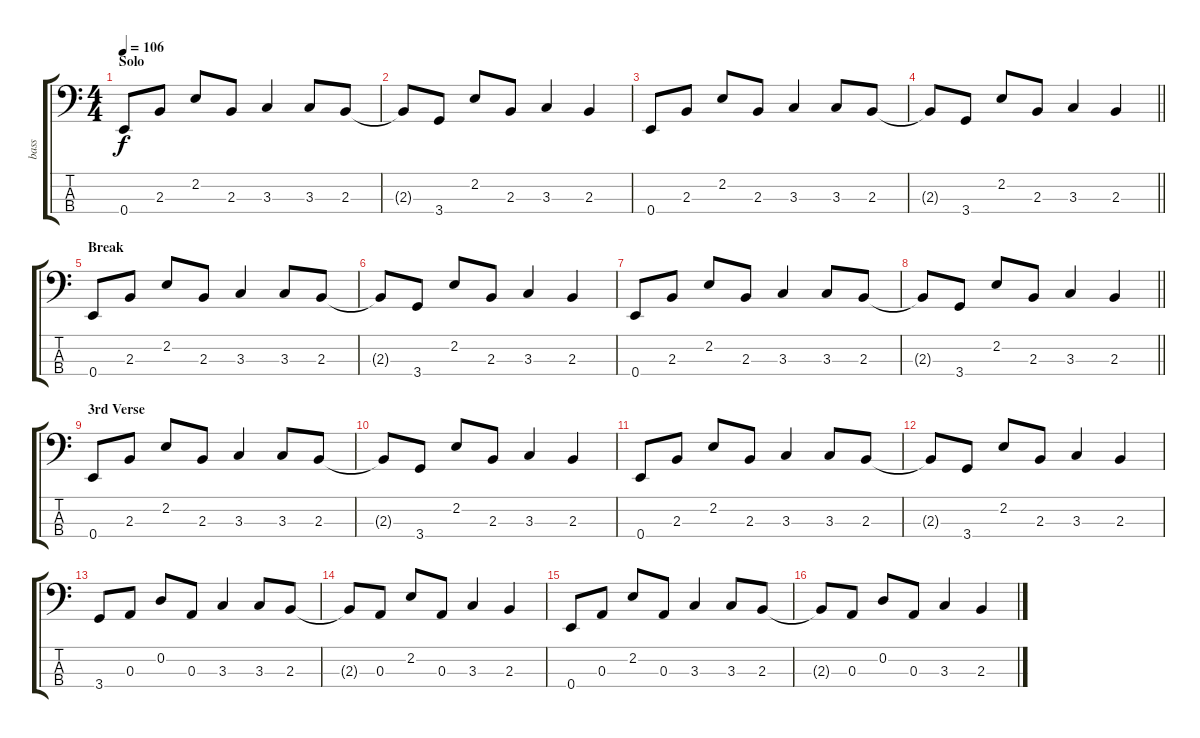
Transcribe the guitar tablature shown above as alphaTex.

\track ("bass" "bass") {instrument electricbassfinger}
\staff {score tabs}
\tuning (G2 D2 A1 E1) {hide}
\ts (4 4)
\section ("" "Solo")
\tempo 106
\clef f4
\ks c
0.4.8{dy f} 2.3.8 2.2.8 2.3.8 3.3.4 3.3.8 2.3.8 |
2.3{t}.8 3.4.8 2.2.8 2.3.8 3.3.4 2.3.4 |
0.4.8 2.3.8 2.2.8 2.3.8 3.3.4 3.3.8 2.3.8 |
\barLineRight lightlight
2.3{t}.8 3.4.8 2.2.8 2.3.8 3.3.4 2.3.4 |
\section ("" "Break")
0.4.8 2.3.8 2.2.8 2.3.8 3.3.4 3.3.8 2.3.8 |
2.3{t}.8 3.4.8 2.2.8 2.3.8 3.3.4 2.3.4 |
0.4.8 2.3.8 2.2.8 2.3.8 3.3.4 3.3.8 2.3.8 |
\barLineRight lightlight
2.3{t}.8 3.4.8 2.2.8 2.3.8 3.3.4 2.3.4 |
\section ("" "3rd Verse")
0.4.8 2.3.8 2.2.8 2.3.8 3.3.4 3.3.8 2.3.8 |
2.3{t}.8 3.4.8 2.2.8 2.3.8 3.3.4 2.3.4 |
0.4.8 2.3.8 2.2.8 2.3.8 3.3.4 3.3.8 2.3.8 |
2.3{t}.8 3.4.8 2.2.8 2.3.8 3.3.4 2.3.4 |
3.4.8 0.3.8 0.2.8 0.3.8 3.3.4 3.3.8 2.3.8 |
2.3{t}.8 0.3.8 2.2.8 0.3.8 3.3.4 2.3.4 |
0.4.8 0.3.8 2.2.8 0.3.8 3.3.4 3.3.8 2.3.8 |
2.3{t}.8 0.3.8 0.2.8 0.3.8 3.3.4 2.3.4
